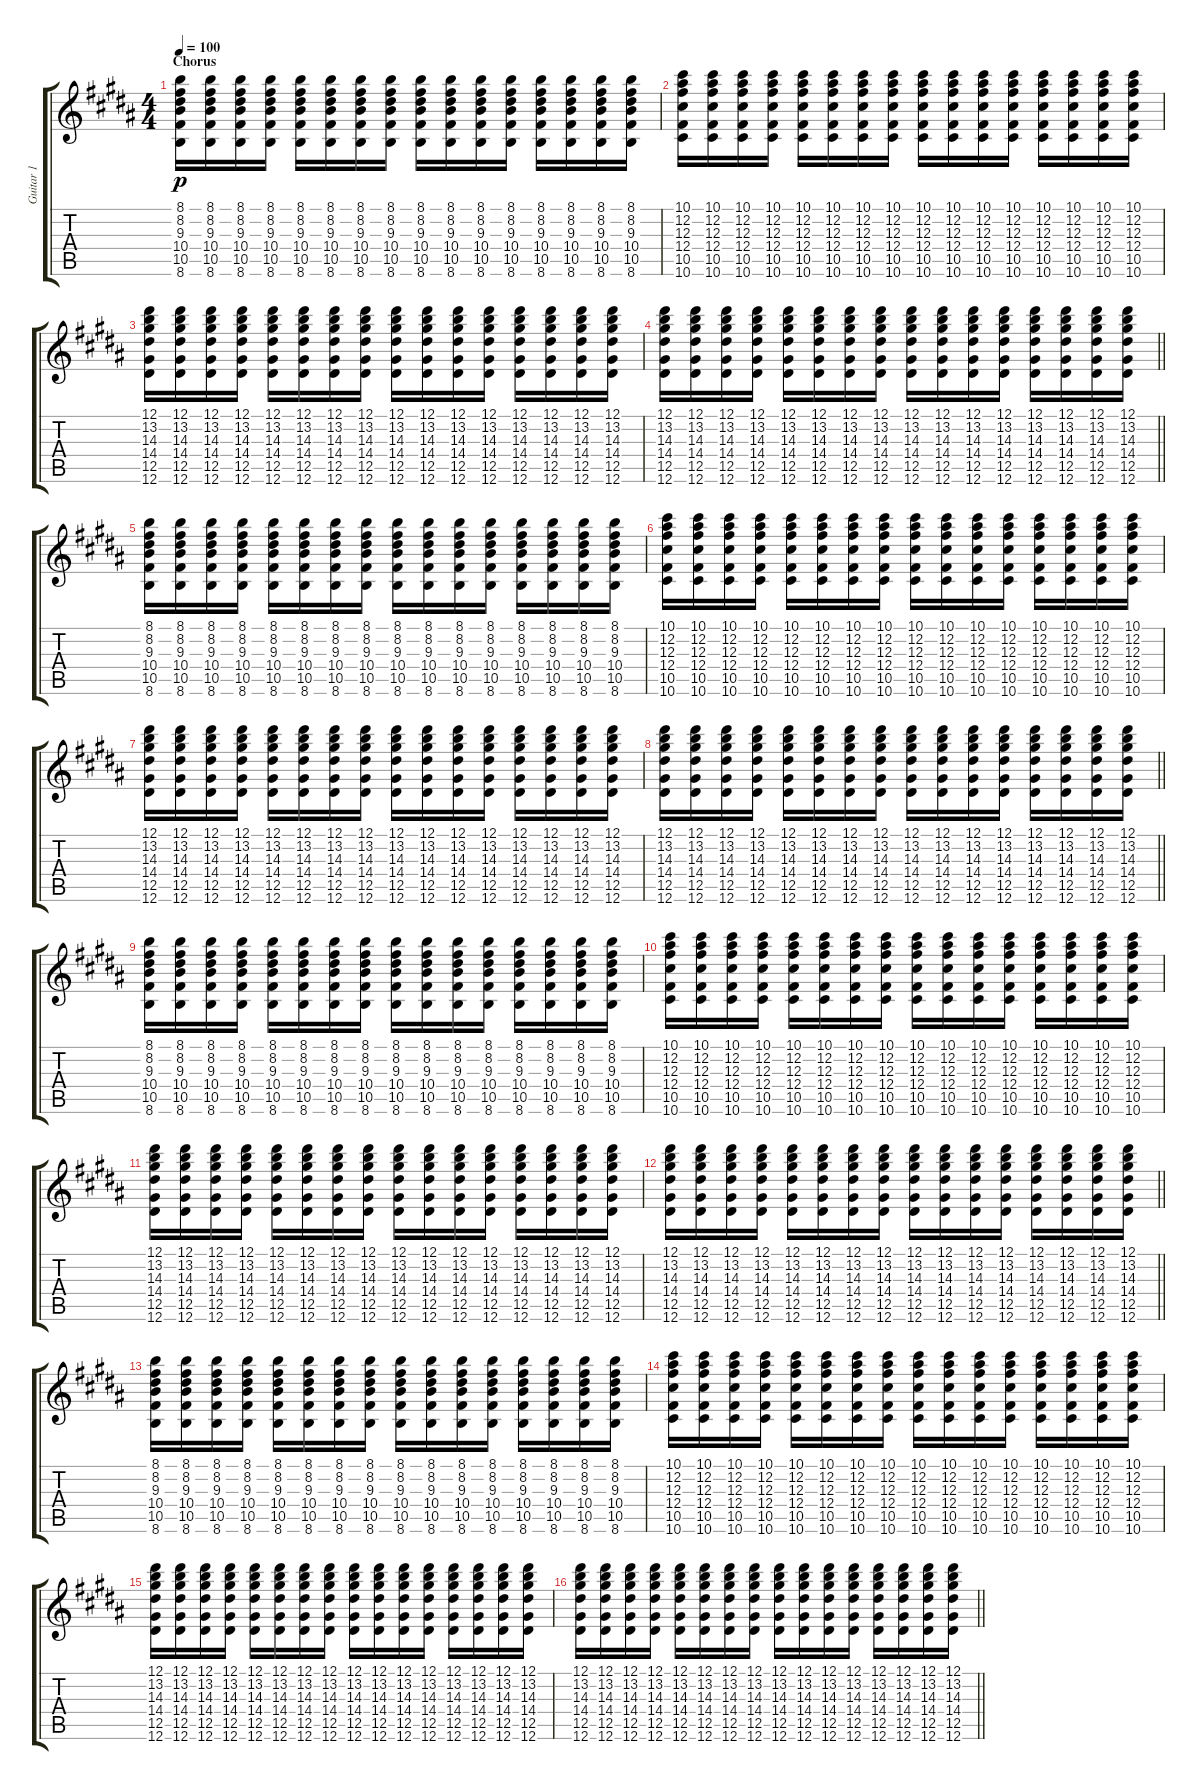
\track ("Guitar 1" "Guitar 1") {instrument acousticguitarnylon}
\staff {score tabs}
\tuning (Eb4 Bb3 Gb3 Db3 Ab2 Eb2) {hide}
\ts (4 4)
\section ("" "Chorus")
\tempo 100
\clef g2
\ks b
(8.1 8.2 9.3 10.4 10.5 8.6).16{dy p} (8.1 8.2 9.3 10.4 10.5 8.6).16 (8.1 8.2 9.3 10.4 10.5 8.6).16 (8.1 8.2 9.3 10.4 10.5 8.6).16 (8.1 8.2 9.3 10.4 10.5 8.6).16 (8.1 8.2 9.3 10.4 10.5 8.6).16 (8.1 8.2 9.3 10.4 10.5 8.6).16 (8.1 8.2 9.3 10.4 10.5 8.6).16 (8.1 8.2 9.3 10.4 10.5 8.6).16 (8.1 8.2 9.3 10.4 10.5 8.6).16 (8.1 8.2 9.3 10.4 10.5 8.6).16 (8.1 8.2 9.3 10.4 10.5 8.6).16 (8.1 8.2 9.3 10.4 10.5 8.6).16 (8.1 8.2 9.3 10.4 10.5 8.6).16 (8.1 8.2 9.3 10.4 10.5 8.6).16 (8.1 8.2 9.3 10.4 10.5 8.6).16 |
(10.1 12.2 12.3 12.4 10.5 10.6).16 (10.1 12.2 12.3 12.4 10.5 10.6).16 (10.1 12.2 12.3 12.4 10.5 10.6).16 (10.1 12.2 12.3 12.4 10.5 10.6).16 (10.1 12.2 12.3 12.4 10.5 10.6).16 (10.1 12.2 12.3 12.4 10.5 10.6).16 (10.1 12.2 12.3 12.4 10.5 10.6).16 (10.1 12.2 12.3 12.4 10.5 10.6).16 (10.1 12.2 12.3 12.4 10.5 10.6).16 (10.1 12.2 12.3 12.4 10.5 10.6).16 (10.1 12.2 12.3 12.4 10.5 10.6).16 (10.1 12.2 12.3 12.4 10.5 10.6).16 (10.1 12.2 12.3 12.4 10.5 10.6).16 (10.1 12.2 12.3 12.4 10.5 10.6).16 (10.1 12.2 12.3 12.4 10.5 10.6).16 (10.1 12.2 12.3 12.4 10.5 10.6).16 |
(12.1 13.2 14.3 14.4 12.5 12.6).16 (12.1 13.2 14.3 14.4 12.5 12.6).16 (12.1 13.2 14.3 14.4 12.5 12.6).16 (12.1 13.2 14.3 14.4 12.5 12.6).16 (12.1 13.2 14.3 14.4 12.5 12.6).16 (12.1 13.2 14.3 14.4 12.5 12.6).16 (12.1 13.2 14.3 14.4 12.5 12.6).16 (12.1 13.2 14.3 14.4 12.5 12.6).16 (12.1 13.2 14.3 14.4 12.5 12.6).16 (12.1 13.2 14.3 14.4 12.5 12.6).16 (12.1 13.2 14.3 14.4 12.5 12.6).16 (12.1 13.2 14.3 14.4 12.5 12.6).16 (12.1 13.2 14.3 14.4 12.5 12.6).16 (12.1 13.2 14.3 14.4 12.5 12.6).16 (12.1 13.2 14.3 14.4 12.5 12.6).16 (12.1 13.2 14.3 14.4 12.5 12.6).16 |
\barLineRight lightlight
(12.1 13.2 14.3 14.4 12.5 12.6).16 (12.1 13.2 14.3 14.4 12.5 12.6).16 (12.1 13.2 14.3 14.4 12.5 12.6).16 (12.1 13.2 14.3 14.4 12.5 12.6).16 (12.1 13.2 14.3 14.4 12.5 12.6).16 (12.1 13.2 14.3 14.4 12.5 12.6).16 (12.1 13.2 14.3 14.4 12.5 12.6).16 (12.1 13.2 14.3 14.4 12.5 12.6).16 (12.1 13.2 14.3 14.4 12.5 12.6).16 (12.1 13.2 14.3 14.4 12.5 12.6).16 (12.1 13.2 14.3 14.4 12.5 12.6).16 (12.1 13.2 14.3 14.4 12.5 12.6).16 (12.1 13.2 14.3 14.4 12.5 12.6).16 (12.1 13.2 14.3 14.4 12.5 12.6).16 (12.1 13.2 14.3 14.4 12.5 12.6).16 (12.1 13.2 14.3 14.4 12.5 12.6).16 |
(8.1 8.2 9.3 10.4 10.5 8.6).16 (8.1 8.2 9.3 10.4 10.5 8.6).16 (8.1 8.2 9.3 10.4 10.5 8.6).16 (8.1 8.2 9.3 10.4 10.5 8.6).16 (8.1 8.2 9.3 10.4 10.5 8.6).16 (8.1 8.2 9.3 10.4 10.5 8.6).16 (8.1 8.2 9.3 10.4 10.5 8.6).16 (8.1 8.2 9.3 10.4 10.5 8.6).16 (8.1 8.2 9.3 10.4 10.5 8.6).16 (8.1 8.2 9.3 10.4 10.5 8.6).16 (8.1 8.2 9.3 10.4 10.5 8.6).16 (8.1 8.2 9.3 10.4 10.5 8.6).16 (8.1 8.2 9.3 10.4 10.5 8.6).16 (8.1 8.2 9.3 10.4 10.5 8.6).16 (8.1 8.2 9.3 10.4 10.5 8.6).16 (8.1 8.2 9.3 10.4 10.5 8.6).16 |
(10.1 12.2 12.3 12.4 10.5 10.6).16 (10.1 12.2 12.3 12.4 10.5 10.6).16 (10.1 12.2 12.3 12.4 10.5 10.6).16 (10.1 12.2 12.3 12.4 10.5 10.6).16 (10.1 12.2 12.3 12.4 10.5 10.6).16 (10.1 12.2 12.3 12.4 10.5 10.6).16 (10.1 12.2 12.3 12.4 10.5 10.6).16 (10.1 12.2 12.3 12.4 10.5 10.6).16 (10.1 12.2 12.3 12.4 10.5 10.6).16 (10.1 12.2 12.3 12.4 10.5 10.6).16 (10.1 12.2 12.3 12.4 10.5 10.6).16 (10.1 12.2 12.3 12.4 10.5 10.6).16 (10.1 12.2 12.3 12.4 10.5 10.6).16 (10.1 12.2 12.3 12.4 10.5 10.6).16 (10.1 12.2 12.3 12.4 10.5 10.6).16 (10.1 12.2 12.3 12.4 10.5 10.6).16 |
(12.1 13.2 14.3 14.4 12.5 12.6).16 (12.1 13.2 14.3 14.4 12.5 12.6).16 (12.1 13.2 14.3 14.4 12.5 12.6).16 (12.1 13.2 14.3 14.4 12.5 12.6).16 (12.1 13.2 14.3 14.4 12.5 12.6).16 (12.1 13.2 14.3 14.4 12.5 12.6).16 (12.1 13.2 14.3 14.4 12.5 12.6).16 (12.1 13.2 14.3 14.4 12.5 12.6).16 (12.1 13.2 14.3 14.4 12.5 12.6).16 (12.1 13.2 14.3 14.4 12.5 12.6).16 (12.1 13.2 14.3 14.4 12.5 12.6).16 (12.1 13.2 14.3 14.4 12.5 12.6).16 (12.1 13.2 14.3 14.4 12.5 12.6).16 (12.1 13.2 14.3 14.4 12.5 12.6).16 (12.1 13.2 14.3 14.4 12.5 12.6).16 (12.1 13.2 14.3 14.4 12.5 12.6).16 |
\barLineRight lightlight
(12.1 13.2 14.3 14.4 12.5 12.6).16 (12.1 13.2 14.3 14.4 12.5 12.6).16 (12.1 13.2 14.3 14.4 12.5 12.6).16 (12.1 13.2 14.3 14.4 12.5 12.6).16 (12.1 13.2 14.3 14.4 12.5 12.6).16 (12.1 13.2 14.3 14.4 12.5 12.6).16 (12.1 13.2 14.3 14.4 12.5 12.6).16 (12.1 13.2 14.3 14.4 12.5 12.6).16 (12.1 13.2 14.3 14.4 12.5 12.6).16 (12.1 13.2 14.3 14.4 12.5 12.6).16 (12.1 13.2 14.3 14.4 12.5 12.6).16 (12.1 13.2 14.3 14.4 12.5 12.6).16 (12.1 13.2 14.3 14.4 12.5 12.6).16 (12.1 13.2 14.3 14.4 12.5 12.6).16 (12.1 13.2 14.3 14.4 12.5 12.6).16 (12.1 13.2 14.3 14.4 12.5 12.6).16 |
(8.1 8.2 9.3 10.4 10.5 8.6).16 (8.1 8.2 9.3 10.4 10.5 8.6).16 (8.1 8.2 9.3 10.4 10.5 8.6).16 (8.1 8.2 9.3 10.4 10.5 8.6).16 (8.1 8.2 9.3 10.4 10.5 8.6).16 (8.1 8.2 9.3 10.4 10.5 8.6).16 (8.1 8.2 9.3 10.4 10.5 8.6).16 (8.1 8.2 9.3 10.4 10.5 8.6).16 (8.1 8.2 9.3 10.4 10.5 8.6).16 (8.1 8.2 9.3 10.4 10.5 8.6).16 (8.1 8.2 9.3 10.4 10.5 8.6).16 (8.1 8.2 9.3 10.4 10.5 8.6).16 (8.1 8.2 9.3 10.4 10.5 8.6).16 (8.1 8.2 9.3 10.4 10.5 8.6).16 (8.1 8.2 9.3 10.4 10.5 8.6).16 (8.1 8.2 9.3 10.4 10.5 8.6).16 |
(10.1 12.2 12.3 12.4 10.5 10.6).16 (10.1 12.2 12.3 12.4 10.5 10.6).16 (10.1 12.2 12.3 12.4 10.5 10.6).16 (10.1 12.2 12.3 12.4 10.5 10.6).16 (10.1 12.2 12.3 12.4 10.5 10.6).16 (10.1 12.2 12.3 12.4 10.5 10.6).16 (10.1 12.2 12.3 12.4 10.5 10.6).16 (10.1 12.2 12.3 12.4 10.5 10.6).16 (10.1 12.2 12.3 12.4 10.5 10.6).16 (10.1 12.2 12.3 12.4 10.5 10.6).16 (10.1 12.2 12.3 12.4 10.5 10.6).16 (10.1 12.2 12.3 12.4 10.5 10.6).16 (10.1 12.2 12.3 12.4 10.5 10.6).16 (10.1 12.2 12.3 12.4 10.5 10.6).16 (10.1 12.2 12.3 12.4 10.5 10.6).16 (10.1 12.2 12.3 12.4 10.5 10.6).16 |
(12.1 13.2 14.3 14.4 12.5 12.6).16 (12.1 13.2 14.3 14.4 12.5 12.6).16 (12.1 13.2 14.3 14.4 12.5 12.6).16 (12.1 13.2 14.3 14.4 12.5 12.6).16 (12.1 13.2 14.3 14.4 12.5 12.6).16 (12.1 13.2 14.3 14.4 12.5 12.6).16 (12.1 13.2 14.3 14.4 12.5 12.6).16 (12.1 13.2 14.3 14.4 12.5 12.6).16 (12.1 13.2 14.3 14.4 12.5 12.6).16 (12.1 13.2 14.3 14.4 12.5 12.6).16 (12.1 13.2 14.3 14.4 12.5 12.6).16 (12.1 13.2 14.3 14.4 12.5 12.6).16 (12.1 13.2 14.3 14.4 12.5 12.6).16 (12.1 13.2 14.3 14.4 12.5 12.6).16 (12.1 13.2 14.3 14.4 12.5 12.6).16 (12.1 13.2 14.3 14.4 12.5 12.6).16 |
\barLineRight lightlight
(12.1 13.2 14.3 14.4 12.5 12.6).16 (12.1 13.2 14.3 14.4 12.5 12.6).16 (12.1 13.2 14.3 14.4 12.5 12.6).16 (12.1 13.2 14.3 14.4 12.5 12.6).16 (12.1 13.2 14.3 14.4 12.5 12.6).16 (12.1 13.2 14.3 14.4 12.5 12.6).16 (12.1 13.2 14.3 14.4 12.5 12.6).16 (12.1 13.2 14.3 14.4 12.5 12.6).16 (12.1 13.2 14.3 14.4 12.5 12.6).16 (12.1 13.2 14.3 14.4 12.5 12.6).16 (12.1 13.2 14.3 14.4 12.5 12.6).16 (12.1 13.2 14.3 14.4 12.5 12.6).16 (12.1 13.2 14.3 14.4 12.5 12.6).16 (12.1 13.2 14.3 14.4 12.5 12.6).16 (12.1 13.2 14.3 14.4 12.5 12.6).16 (12.1 13.2 14.3 14.4 12.5 12.6).16 |
(8.1 8.2 9.3 10.4 10.5 8.6).16 (8.1 8.2 9.3 10.4 10.5 8.6).16 (8.1 8.2 9.3 10.4 10.5 8.6).16 (8.1 8.2 9.3 10.4 10.5 8.6).16 (8.1 8.2 9.3 10.4 10.5 8.6).16 (8.1 8.2 9.3 10.4 10.5 8.6).16 (8.1 8.2 9.3 10.4 10.5 8.6).16 (8.1 8.2 9.3 10.4 10.5 8.6).16 (8.1 8.2 9.3 10.4 10.5 8.6).16 (8.1 8.2 9.3 10.4 10.5 8.6).16 (8.1 8.2 9.3 10.4 10.5 8.6).16 (8.1 8.2 9.3 10.4 10.5 8.6).16 (8.1 8.2 9.3 10.4 10.5 8.6).16 (8.1 8.2 9.3 10.4 10.5 8.6).16 (8.1 8.2 9.3 10.4 10.5 8.6).16 (8.1 8.2 9.3 10.4 10.5 8.6).16 |
(10.1 12.2 12.3 12.4 10.5 10.6).16 (10.1 12.2 12.3 12.4 10.5 10.6).16 (10.1 12.2 12.3 12.4 10.5 10.6).16 (10.1 12.2 12.3 12.4 10.5 10.6).16 (10.1 12.2 12.3 12.4 10.5 10.6).16 (10.1 12.2 12.3 12.4 10.5 10.6).16 (10.1 12.2 12.3 12.4 10.5 10.6).16 (10.1 12.2 12.3 12.4 10.5 10.6).16 (10.1 12.2 12.3 12.4 10.5 10.6).16 (10.1 12.2 12.3 12.4 10.5 10.6).16 (10.1 12.2 12.3 12.4 10.5 10.6).16 (10.1 12.2 12.3 12.4 10.5 10.6).16 (10.1 12.2 12.3 12.4 10.5 10.6).16 (10.1 12.2 12.3 12.4 10.5 10.6).16 (10.1 12.2 12.3 12.4 10.5 10.6).16 (10.1 12.2 12.3 12.4 10.5 10.6).16 |
(12.1 13.2 14.3 14.4 12.5 12.6).16 (12.1 13.2 14.3 14.4 12.5 12.6).16 (12.1 13.2 14.3 14.4 12.5 12.6).16 (12.1 13.2 14.3 14.4 12.5 12.6).16 (12.1 13.2 14.3 14.4 12.5 12.6).16 (12.1 13.2 14.3 14.4 12.5 12.6).16 (12.1 13.2 14.3 14.4 12.5 12.6).16 (12.1 13.2 14.3 14.4 12.5 12.6).16 (12.1 13.2 14.3 14.4 12.5 12.6).16 (12.1 13.2 14.3 14.4 12.5 12.6).16 (12.1 13.2 14.3 14.4 12.5 12.6).16 (12.1 13.2 14.3 14.4 12.5 12.6).16 (12.1 13.2 14.3 14.4 12.5 12.6).16 (12.1 13.2 14.3 14.4 12.5 12.6).16 (12.1 13.2 14.3 14.4 12.5 12.6).16 (12.1 13.2 14.3 14.4 12.5 12.6).16 |
\barLineRight lightlight
(12.1 13.2 14.3 14.4 12.5 12.6).16 (12.1 13.2 14.3 14.4 12.5 12.6).16 (12.1 13.2 14.3 14.4 12.5 12.6).16 (12.1 13.2 14.3 14.4 12.5 12.6).16 (12.1 13.2 14.3 14.4 12.5 12.6).16 (12.1 13.2 14.3 14.4 12.5 12.6).16 (12.1 13.2 14.3 14.4 12.5 12.6).16 (12.1 13.2 14.3 14.4 12.5 12.6).16 (12.1 13.2 14.3 14.4 12.5 12.6).16 (12.1 13.2 14.3 14.4 12.5 12.6).16 (12.1 13.2 14.3 14.4 12.5 12.6).16 (12.1 13.2 14.3 14.4 12.5 12.6).16 (12.1 13.2 14.3 14.4 12.5 12.6).16 (12.1 13.2 14.3 14.4 12.5 12.6).16 (12.1 13.2 14.3 14.4 12.5 12.6).16 (12.1 13.2 14.3 14.4 12.5 12.6).16
